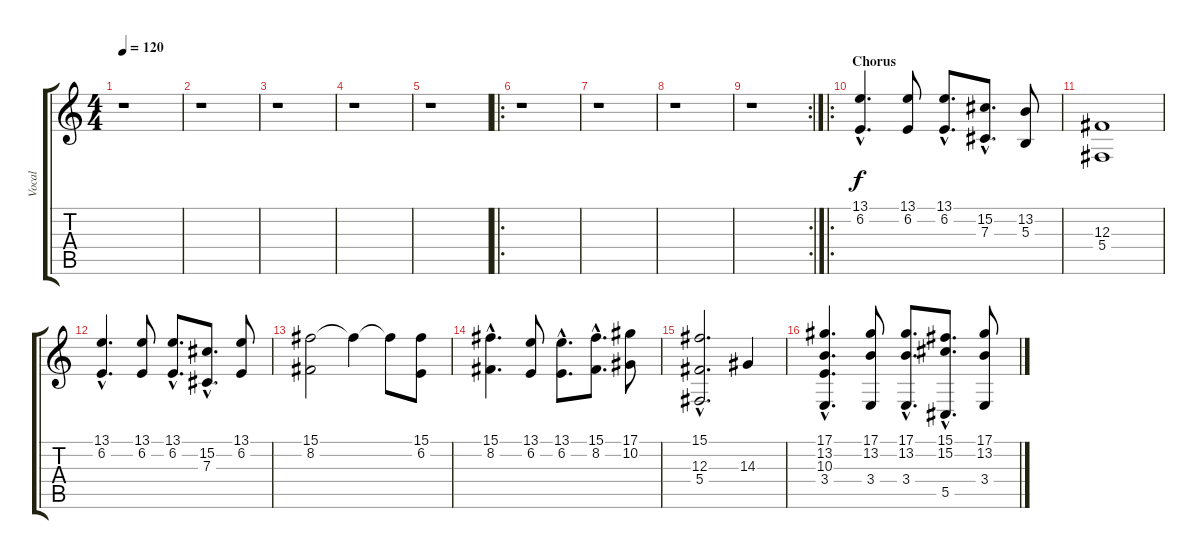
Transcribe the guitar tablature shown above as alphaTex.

\track ("Vocal" "Vocal") {instrument flute}
\staff {score tabs}
\tuning (Eb4 Bb3 Gb3 Db3 Ab2 Eb2) {hide}
\ts (4 4)
\tempo 120
\clef g2
\ks c
r.1{dy f} |
r.1 |
r.1 |
r.1 |
r.1 |
\ro
r.1 |
r.1 |
r.1 |
\rc 2
r.1 |
\ro
\section ("" "Chorus")
(13.1{hac} 6.2{hac}).4{d} (13.1 6.2).8 (13.1{hac} 6.2{hac}).8{d} (15.2{hac} 7.3{hac}).8{d} (13.2 5.3).8 |
(12.3 5.4).1 |
(13.1{hac} 6.2{hac}).4{d} (13.1 6.2).8 (13.1{hac} 6.2{hac}).8{d} (15.2{hac} 7.3{hac}).8{d} (13.1 6.2).8 |
(15.1 8.2).2 15.1{t}.4 15.1{t}.8 (15.1 6.2).8 |
(15.1{hac} 8.2{hac}).4{d} (13.1 6.2).8 (13.1{hac} 6.2{hac}).8{d} (15.1{hac} 8.2{hac}).8{d} (17.1 10.2).8 |
(15.1{hac} 12.3{hac} 5.4{hac}).2{d} 14.3.4 |
(17.1{hac} 13.2{hac} 10.3{hac} 3.4{hac}).4{d} (17.1 13.2 3.4).8 (17.1{hac} 13.2{hac} 3.4{hac}).8{d} (15.1{hac} 15.2{hac} 5.5{hac}).8{d} (17.1 13.2 3.4).8
